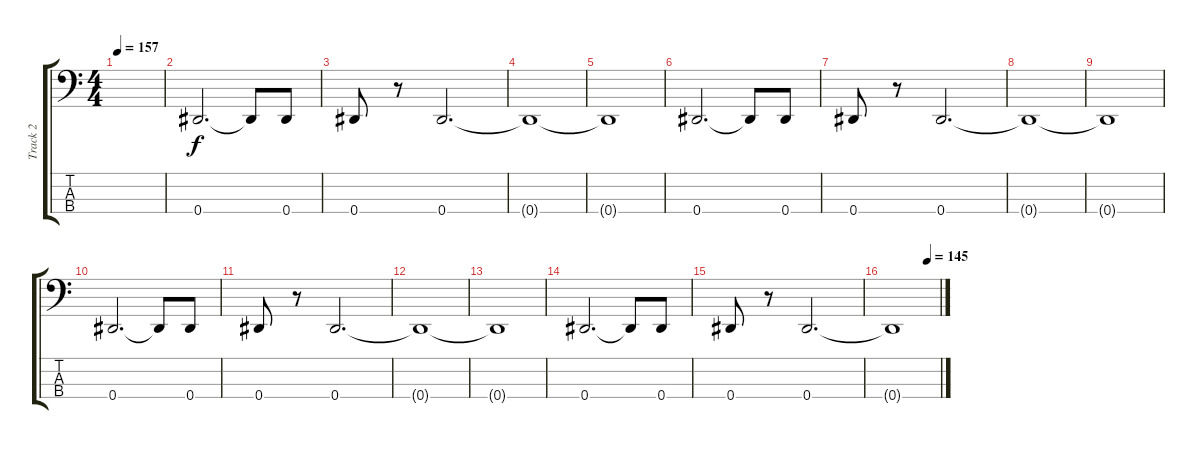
\track ("Track 2" "Track 2") {instrument electricbassfinger}
\staff {score tabs}
\tuning (Gb2 Db2 Ab1 Eb1) {hide}
\ts (4 4)
\tempo 157
\clef f4
\ks c
|
0.4.2{d} 0.4{t}.8 0.4.8 |
0.4.8 r.8 0.4.2{d} |
0.4{t}.1 |
0.4{t}.1 |
0.4.2{d} 0.4{t}.8 0.4.8 |
0.4.8 r.8 0.4.2{d} |
0.4{t}.1 |
0.4{t}.1 |
0.4.2{d} 0.4{t}.8 0.4.8 |
0.4.8 r.8 0.4.2{d} |
0.4{t}.1 |
0.4{t}.1 |
0.4.2{d} 0.4{t}.8 0.4.8 |
0.4.8 r.8 0.4.2{d} |
\tempo (145 0.75)
0.4{t}.1
